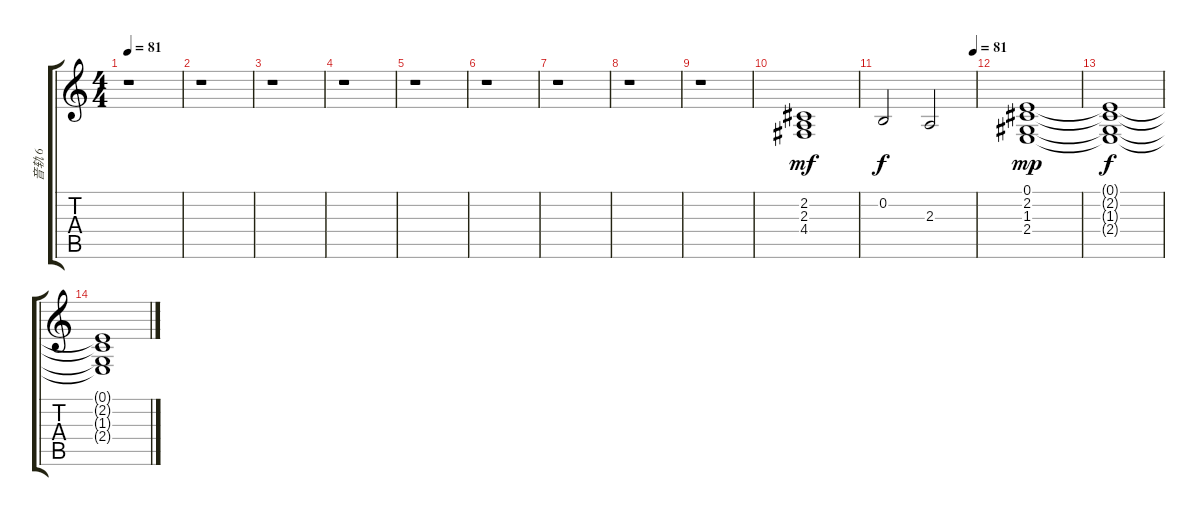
\track ("音轨 6" "音轨 6") {instrument pad2warm}
\staff {score tabs}
\tuning (E4 B3 G3 D3 A2 E2) {hide}
\ts (4 4)
\tempo 81
\clef g2
\ks c
r.1{dy f} |
r.1 |
r.1 |
r.1 |
r.1 |
r.1 |
r.1 |
r.1 |
r.1 |
(2.2 2.3 4.4).1{dy mf} |
\tempo (81 0.9791666666666666)
0.2.2{dy f} 2.3.2 |
(0.1 2.2 1.3 2.4).1{dy mp} |
(0.1{t} 2.2{t} 1.3{t} 2.4{t}).1{dy f} |
(0.1{t} 2.2{t} 1.3{t} 2.4{t}).1
